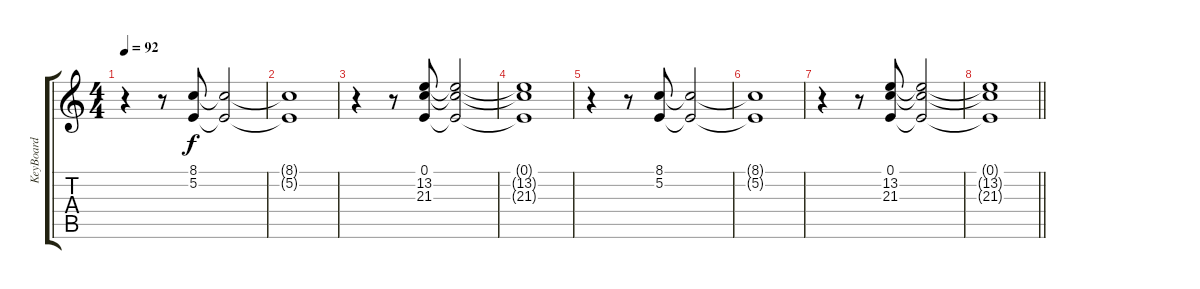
\track ("KeyBoard" "KeyBoard") {instrument stringensemble1}
\staff {score tabs}
\tuning (E4 B3 G3 D3 A2 E2) {hide}
\ts (4 4)
\tempo 92
\clef g2
\ks c
r.4{dy f} r.8 (8.1 5.2).8 (8.1{t} 5.2{t}).2 |
(8.1{t} 5.2{t}).1 |
r.4 r.8 (0.1 13.2 21.3).8 (0.1{t} 13.2{t} 21.3{t}).2 |
(0.1{t} 13.2{t} 21.3{t}).1 |
r.4 r.8 (8.1 5.2).8 (8.1{t} 5.2{t}).2 |
(8.1{t} 5.2{t}).1 |
r.4 r.8 (0.1 13.2 21.3).8 (0.1{t} 13.2{t} 21.3{t}).2 |
\barLineRight lightlight
(0.1{t} 13.2{t} 21.3{t}).1
